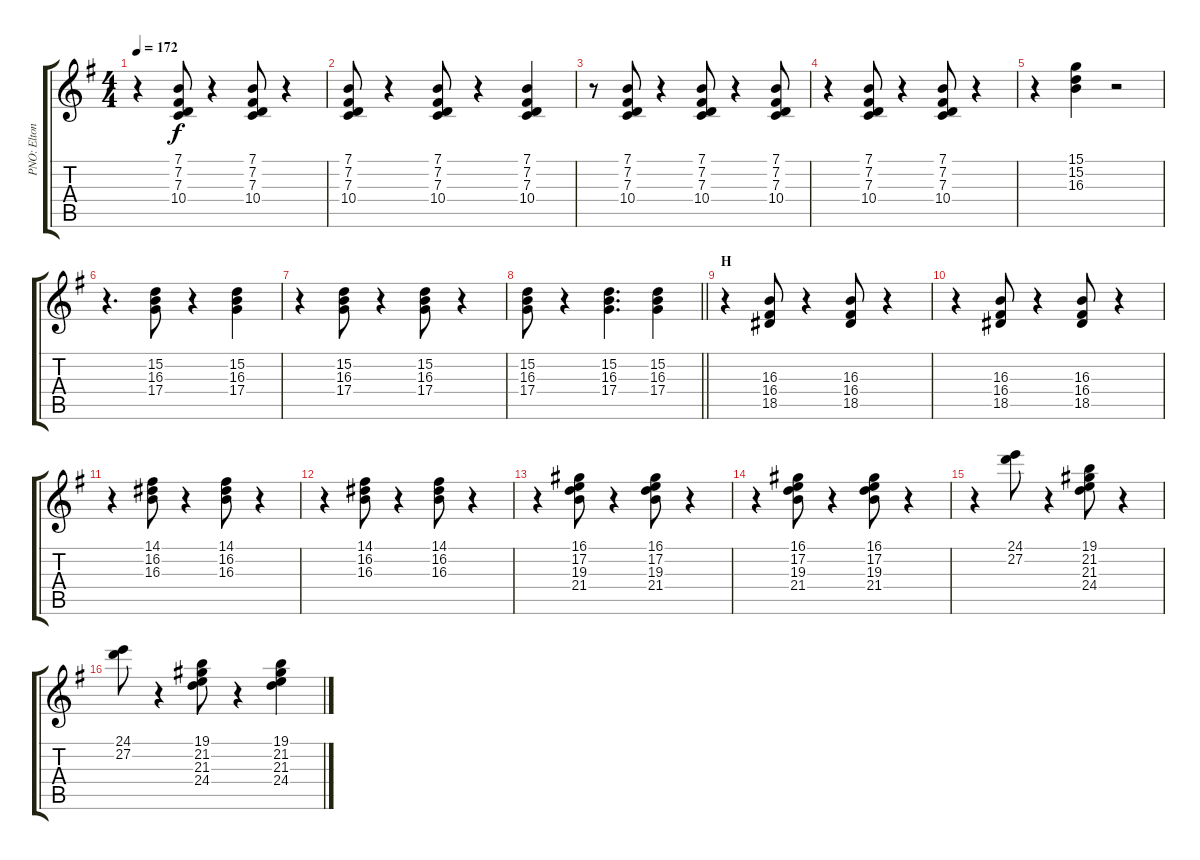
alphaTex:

\track ("PNO: Elton John(RH)" "PNO: Elton") {instrument electricgrandpiano}
\staff {score tabs}
\tuning (E4 B3 G3 D3 A2 E2) {hide}
\ts (4 4)
\tempo 172
\clef g2
\ks g
r.4{dy f} (7.1 7.2 7.3 10.4).8 r.4 (7.1 7.2 7.3 10.4).8 r.4 |
(7.1 7.2 7.3 10.4).8 r.4 (7.1 7.2 7.3 10.4).8 r.4 (7.1 7.2 7.3 10.4).4 |
r.8 (7.1 7.2 7.3 10.4).8 r.4 (7.1 7.2 7.3 10.4).8 r.4 (7.1 7.2 7.3 10.4).8 |
r.4 (7.1 7.2 7.3 10.4).8 r.4 (7.1 7.2 7.3 10.4).8 r.4 |
r.4 (15.1 15.2 16.3).4 r.2 |
r.4{d} (15.2 16.3 17.4).8 r.4 (15.2 16.3 17.4).4 |
r.4 (15.2 16.3 17.4).8 r.4 (15.2 16.3 17.4).8 r.4 |
\barLineRight lightlight
(15.2 16.3 17.4).8 r.4 (15.2 16.3 17.4).4{d} (15.2 16.3 17.4).4 |
\section ("" "H")
r.4 (16.3 16.4 18.5).8 r.4 (16.3 16.4 18.5).8 r.4 |
r.4 (16.3 16.4 18.5).8 r.4 (16.3 16.4 18.5).8 r.4 |
r.4 (14.1 16.2 16.3).8 r.4 (14.1 16.2 16.3).8 r.4 |
r.4 (14.1 16.2 16.3).8 r.4 (14.1 16.2 16.3).8 r.4 |
r.4 (16.1 17.2 19.3 21.4).8 r.4 (16.1 17.2 19.3 21.4).8 r.4 |
r.4 (16.1 17.2 19.3 21.4).8 r.4 (16.1 17.2 19.3 21.4).8 r.4 |
r.4 (24.1 27.2).8 r.4 (19.1 21.2 21.3 24.4).8 r.4 |
(24.1 27.2).8 r.4 (19.1 21.2 21.3 24.4).8 r.4 (19.1 21.2 21.3 24.4).4
